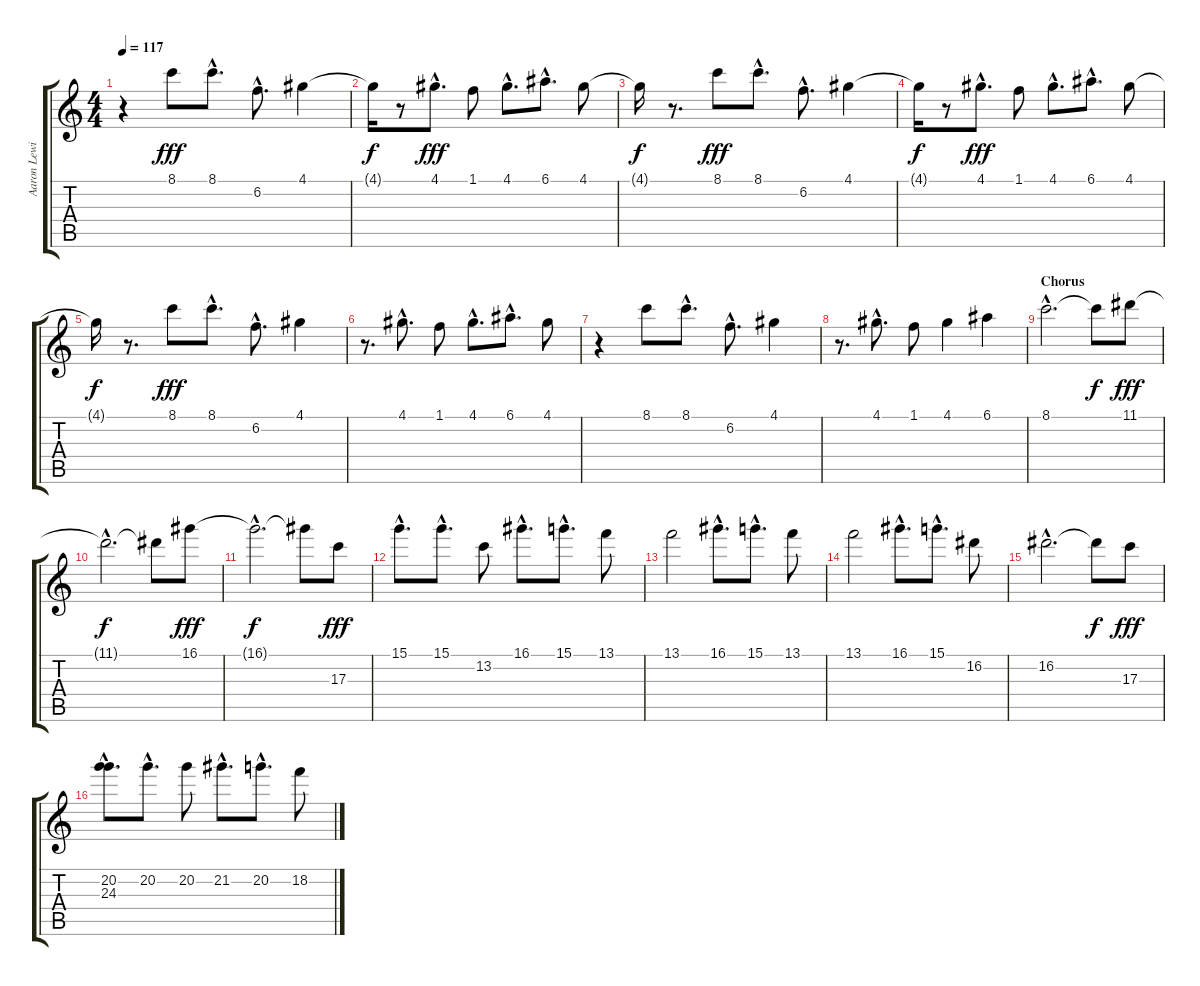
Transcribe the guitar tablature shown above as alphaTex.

\track ("Aaron Lewis - Voice" "Aaron Lewi") {instrument overdrivenguitar}
\staff {score tabs}
\tuning (E4 B3 G3 D3 A2 E2) {hide}
\ts (4 4)
\tempo 117
\clef g2
\ks c
r.4{dy fff} 8.1.8 8.1{hac}.8{d} 6.2{hac}.8{d} 4.1.4 |
4.1{t}.16{dy f} r.8 4.1{hac}.8{d dy fff} 1.1.8 4.1{hac}.8{d} 6.1{hac}.8{d} 4.1.8 |
4.1{t}.16{dy f} r.8{d} 8.1.8{dy fff} 8.1{hac}.8{d} 6.2{hac}.8{d} 4.1.4 |
4.1{t}.16{dy f} r.8 4.1{hac}.8{d dy fff} 1.1.8 4.1{hac}.8{d} 6.1{hac}.8{d} 4.1.8 |
4.1{t}.16{dy f} r.8{d} 8.1.8{dy fff} 8.1{hac}.8{d} 6.2{hac}.8{d} 4.1.4 |
r.8{d} 4.1{hac}.8{d} 1.1.8 4.1{hac}.8{d} 6.1{hac}.8{d} 4.1.8 |
r.4 8.1.8 8.1{hac}.8{d} 6.2{hac}.8{d} 4.1.4 |
r.8{d} 4.1{hac}.8{d} 1.1.8 4.1.4 6.1.4 |
\section ("" "Chorus")
8.1{hac}.2{d volume 16} 8.1{t}.8{dy f} 11.1.8{dy fff} |
11.1{hac t}.2{d dy f} 11.1{t}.8 16.1.8{dy fff} |
16.1{hac t}.2{d dy f} 16.1{t}.8 17.3.8{dy fff} |
15.1{hac}.8{d} 15.1{hac}.8{d} 13.2.8 16.1{hac}.8{d} 15.1{hac}.8{d} 13.1.8 |
13.1.2 16.1{hac}.8{d} 15.1{hac}.8{d} 13.1.8 |
13.1.2 16.1{hac}.8{d} 15.1{hac}.8{d} 16.2.8 |
16.2{hac}.2{d} 16.2{t}.8{dy f} 17.3.8{dy fff} |
(20.2{hac} 24.3{hac}).8{d} 20.2{hac}.8{d} 20.2.8 21.2{hac}.8{d} 20.2{hac}.8{d} 18.2.8
